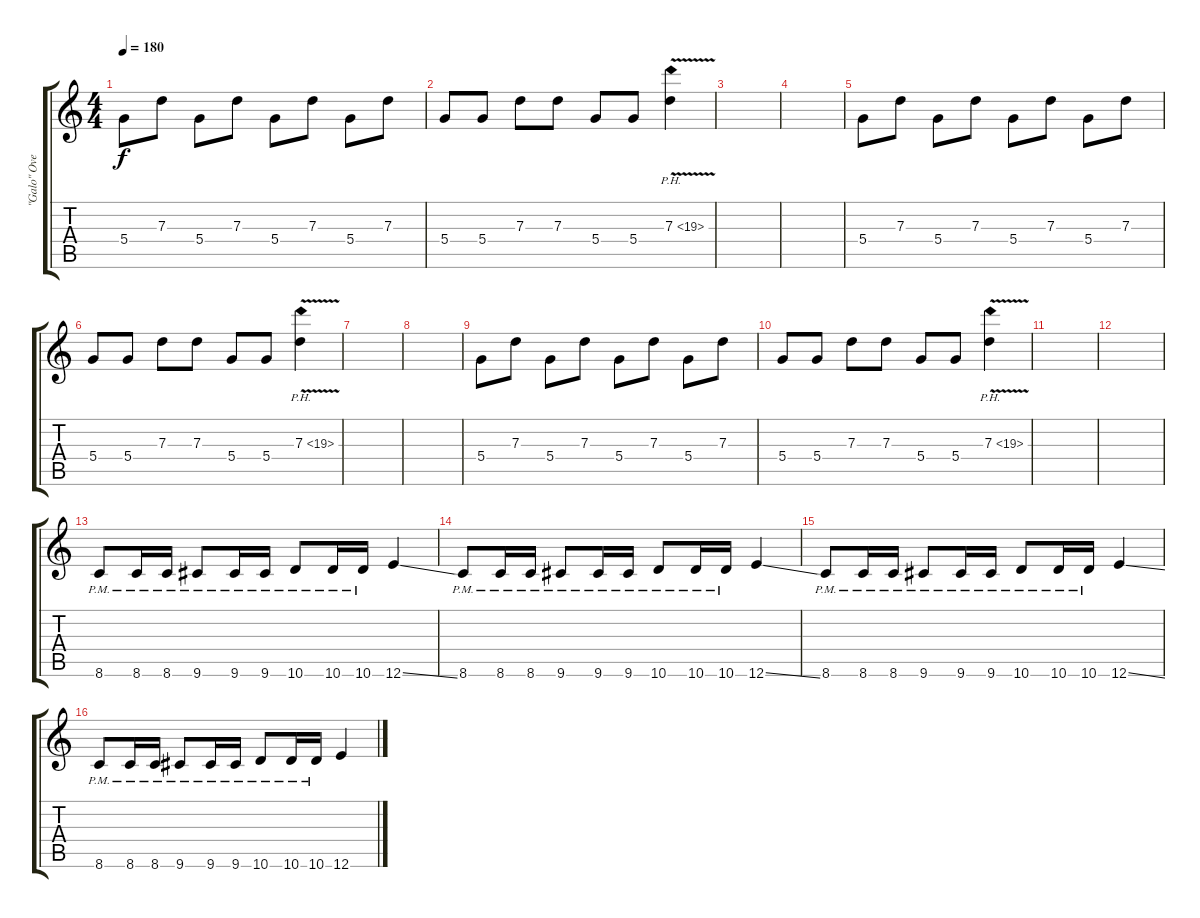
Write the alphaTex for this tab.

\track ("\"Galo\" Overdubs" "\"Galo\" Ove") {instrument overdrivenguitar}
\staff {score tabs}
\tuning (E4 B3 G3 D3 A2 E2) {hide}
\ts (4 4)
\tempo 180
\clef g2
\ks c
5.4.8{dy f} 7.3.8 5.4.8 7.3.8 5.4.8 7.3.8 5.4.8 7.3.8 |
5.4.8 5.4.8 7.3.8 7.3.8 5.4.8 5.4.8 7.3{ph 12 v}.4 |
|
|
5.4.8 7.3.8 5.4.8 7.3.8 5.4.8 7.3.8 5.4.8 7.3.8 |
5.4.8 5.4.8 7.3.8 7.3.8 5.4.8 5.4.8 7.3{ph 12 v}.4 |
|
|
5.4.8 7.3.8 5.4.8 7.3.8 5.4.8 7.3.8 5.4.8 7.3.8 |
5.4.8 5.4.8 7.3.8 7.3.8 5.4.8 5.4.8 7.3{ph 12 v}.4 |
|
|
8.6{pm}.8 8.6{pm}.16 8.6{pm}.16 9.6{pm}.8 9.6{pm}.16 9.6{pm}.16 10.6{pm}.8 10.6{pm}.16 10.6{pm}.16 12.6{ss}.4 |
8.6{pm}.8 8.6{pm}.16 8.6{pm}.16 9.6{pm}.8 9.6{pm}.16 9.6{pm}.16 10.6{pm}.8 10.6{pm}.16 10.6{pm}.16 12.6{ss}.4 |
8.6{pm}.8 8.6{pm}.16 8.6{pm}.16 9.6{pm}.8 9.6{pm}.16 9.6{pm}.16 10.6{pm}.8 10.6{pm}.16 10.6{pm}.16 12.6{ss}.4 |
8.6{pm}.8 8.6{pm}.16 8.6{pm}.16 9.6{pm}.8 9.6{pm}.16 9.6{pm}.16 10.6{pm}.8 10.6{pm}.16 10.6{pm}.16 12.6{ss}.4
